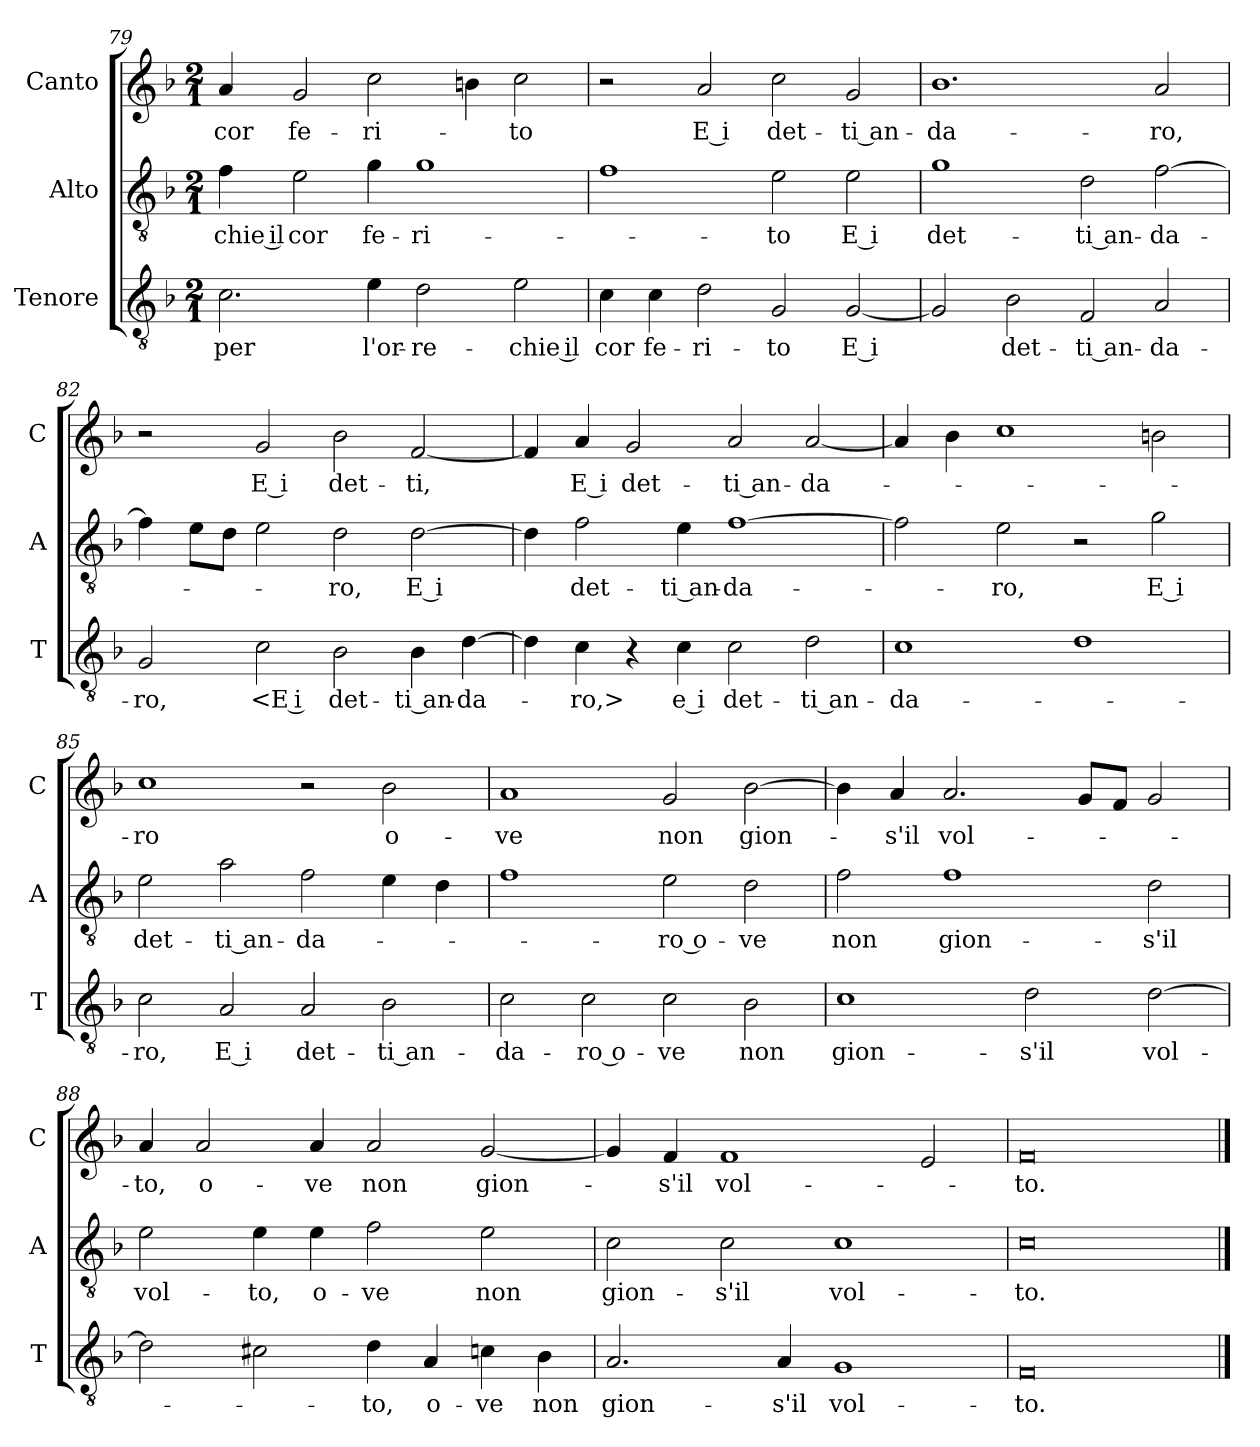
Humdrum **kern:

**kern	**text	**kern	**text	**kern	**text
*part3	*part3	*part2	*part2	*part1	*part1
*staff3	*staff3	*staff2	*staff2	*staff1	*staff1
*I"Tenore	*	*I"Alto	*	*I"Canto	*
*I'T	*	*I'A	*	*I'C	*
*clefGv2	*	*clefGv2	*	*clefG2	*
*k[b-]	*	*k[b-]	*	*k[b-]	*
*M2/1	*	*M2/1	*	*M2/1	*
=79	=79	=79	=79	=79	=79
2.c	per	4f	-chie il	4a	cor
.	.	2e	cor	2g	fe-
4e	l'or-	4g	fe-	2cc	-ri-
2d	-re-	1g	-ri-	.	.
.	.	.	.	4bn	.
2e	-chie il	.	.	2cc	-to
=80	=80	=80	=80	=80	=80
4c	cor	1f	.	2r	.
4c	fe-	.	.	.	.
2d	-ri-	.	.	2a	E i
2G	-to	2e	-to	2cc	det-
[2G	E i	2e	E i	2g	-ti an-
=81	=81	=81	=81	=81	=81
2G]	.	1g	det-	1.b-	-da-
2B-	det-	.	.	.	.
2F	-ti an-	2d	-ti an-	.	.
2A	-da-	[2f	-da-	2a	-ro,
=82	=82	=82	=82	=82	=82
2G	-ro,	4f]	.	2r	.
.	.	8eL	.	.	.
.	.	8dJ	.	.	.
2c	<E i	2e	.	2g	E i
2B-	det-	2d	-ro,	2b-	det-
4B-	-ti an-	[2d	E i	[2f	-ti,
[4d	-da-	.	.	.	.
=83	=83	=83	=83	=83	=83
4d]	.	4d]	.	4f]	.
4c	-ro,>	2f	det-	4a	E i
4r	.	.	.	2g	det-
4c	e i	4e	-ti an-	.	.
2c	det-	[1f	-da-	2a	-ti an-
2d	-ti an-	.	.	[2a	-da-
=84	=84	=84	=84	=84	=84
1c	-da-	2f]	.	4a]	.
.	.	.	.	4b-	.
.	.	2e	-ro,	1cc	.
1d	.	2r	.	.	.
.	.	2g	E i	2bn	.
=85	=85	=85	=85	=85	=85
2c	-ro,	2e	det-	1cc	-ro
2A	E i	2a	-ti an-	.	.
2A	det-	2f	-da-	2r	.
2B-	-ti an-	4e	.	2b-	o-
.	.	4d	.	.	.
=86	=86	=86	=86	=86	=86
2c	-da-	1f	.	1a	-ve
2c	-ro o-	.	.	.	.
2c	-ve	2e	-ro o-	2g	non
2B-	non	2d	-ve	[2b-	gion-
=87	=87	=87	=87	=87	=87
1c	gion-	2f	non	4b-]	.
.	.	.	.	4a	-s'il
.	.	1f	gion-	2.a	vol-
2d	-s'il	.	.	.	.
.	.	.	.	8gL	.
.	.	.	.	8fJ	.
[2d	vol-	2d	-s'il	2g	.
=88	=88	=88	=88	=88	=88
2d]	.	2e	vol-	4a	-to,
.	.	.	.	2a	o-
2c#X	.	4e	-to,	.	.
.	.	4e	o-	4a	-ve
4d	-to,	2f	-ve	2a	non
4A	o-	.	.	.	.
4cn	-ve	2e	non	[2g	gion-
4B-	non	.	.	.	.
=89	=89	=89	=89	=89	=89
2.A	gion-	2c	gion-	4g]	.
.	.	.	.	4f	-s'il
.	.	2c	-s'il	1f	vol-
4A	-s'il	.	.	.	.
1G	vol-	1c	vol-	.	.
.	.	.	.	2e	.
=90	=90	=90	=90	=90	=90
0F	-to.	0c	-to.	0f	-to.
==	==	==	==	==	==
*-	*-	*-	*-	*-	*-
